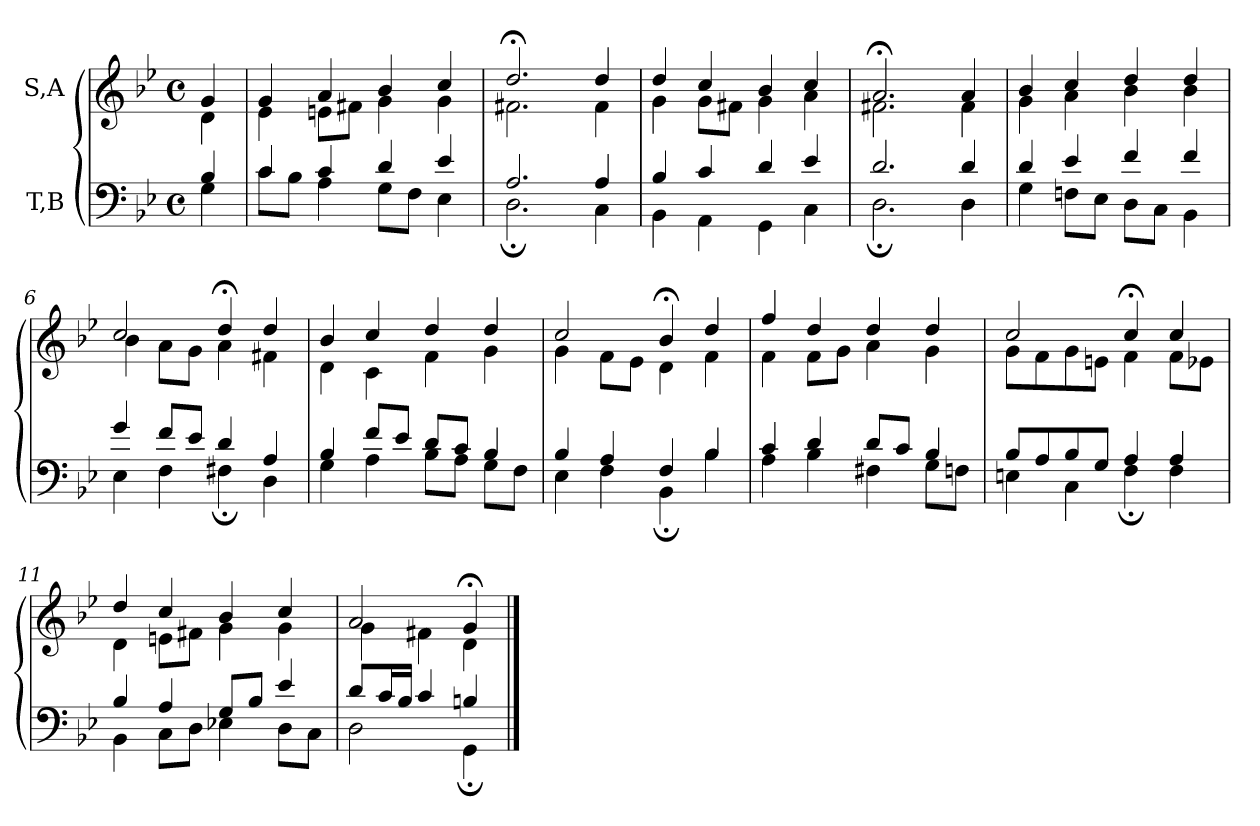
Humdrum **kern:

**kern	**kern
*part2	*part1
*staff2	*staff1
*I"T,B	*I"S,A
*clefF4	*clefG2
*k[b-e-]	*k[b-e-]
*M4/4	*M4/4
*met(c)	*met(c)
=	=
*^	*^
4B-	4G	4g	4d
=1	=1	=1	=1
4c	8cL	4g	4e-
.	8B-J	.	.
4c	4A	4a	8enL
.	.	.	8f#XJ
4d	8GL	4b-	4g
.	8FJ	.	.
4e-	4E-	4cc	4g
=2	=2	=2	=2
2.A	2.D;	2.dd;<	2.f#X
4A	4C	4dd	4f#
=3	=3	=3	=3
4B-	4BB-	4dd	4g
4c	4AA	4cc	8gL
.	.	.	8f#XJ
4d	4GG	4b-	4g
4e-	4C	4cc	4a
=4	=4	=4	=4
2.d	2.D;	2.a;<	2.f#X
4d	4D	4a	4f#
=5	=5	=5	=5
4d	4G	4b-	4g
4e-	8FnL	4cc	4a
.	8E-J	.	.
4f	8DL	4dd	4b-
.	8CJ	.	.
4f	4BB-	4dd	4b-
=6	=6	=6	=6
4g	4E-	2cc	4b-
8fL	4F	.	8aL
8e-J	.	.	8gJ
4d	4F#X;	4dd;<	4a
4A	4D	4dd	4f#X
=7	=7	=7	=7
4B-	4G	4b-	4d
8fL	4A	4cc	4c
8e-J	.	.	.
8dL	8B-L	4dd	4f
8cJ	8AJ	.	.
4B-	8GL	4dd	4g
.	8FJ	.	.
=8	=8	=8	=8
4B-	4E-	2cc	4g
4A	4F	.	8fL
.	.	.	8e-J
4F	4BB-;	4b-;<	4d
4B-	4B-	4dd	4f
=9	=9	=9	=9
4c	4A	4ff	4f
4d	4B-	4dd	8fL
.	.	.	8gJ
8dL	4F#X	4dd	4a
8cJ	.	.	.
4B-	8GL	4dd	4g
.	8FnJ	.	.
=10	=10	=10	=10
8B-L	4En	2cc	8gL
8A	.	.	8f
8B-	4C	.	8g
8GJ	.	.	8enJ
4A	4F;	4cc;<	4f
4A	4F	4cc	8fL
.	.	.	8e-XJ
=11	=11	=11	=11
4B-	4BB-	4dd	4d
4A	8CL	4cc	8enL
.	8DJ	.	8f#XJ
8GL	4E-X	4b-	4g
8B-J	.	.	.
4e-	8DL	4cc	4g
.	8CJ	.	.
=12	=12	=12	=12
8dL	2D	2a	4g
16cL	.	.	.
16B-JJ	.	.	.
4c	.	.	4f#X
4Bn	4GG;	4g;<	4d
*v	*v	*	*
*	*v	*v
==	==
*-	*-
